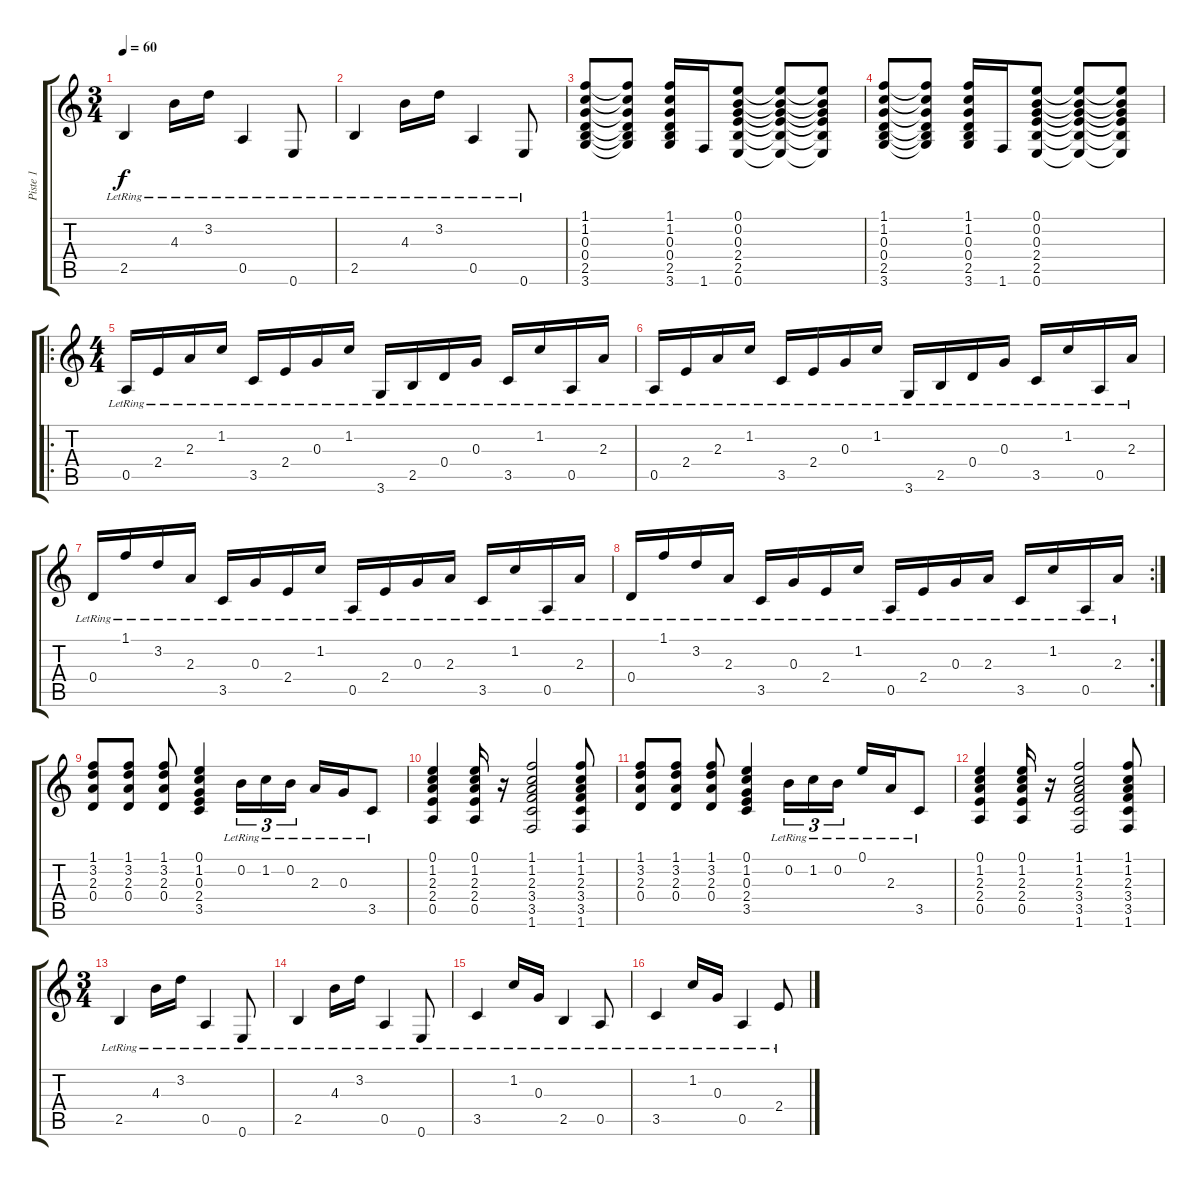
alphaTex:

\track ("Piste 1" "Piste 1") {instrument electricguitarjazz}
\staff {score tabs}
\tuning (E4 B3 G3 D3 A2 E2) {hide}
\ts (3 4)
\tempo 60
\clef g2
\ks c
2.5{lr}.4{dy f} 4.3{lr}.16 3.2{lr}.16 0.5{lr}.4 0.6{lr}.8 |
2.5{lr}.4 4.3{lr}.16 3.2{lr}.16 0.5{lr}.4 0.6{lr}.8 |
(1.1 1.2 0.3 0.4 2.5 3.6).8 (1.1{t} 1.2{t} 0.3{t} 0.4{t} 2.5{t} 3.6{t}).8 (1.1 1.2 0.3 0.4 2.5 3.6).16 1.6.16 (0.1 0.2 0.3 2.4 2.5 0.6).8 (0.1{t} 0.2{t} 0.3{t} 2.4{t} 2.5{t} 0.6{t}).8 (0.1{t} 0.2{t} 0.3{t} 2.4{t} 2.5{t} 0.6{t}).8 |
(1.1 1.2 0.3 0.4 2.5 3.6).8 (1.1{t} 1.2{t} 0.3{t} 0.4{t} 2.5{t} 3.6{t}).8 (1.1 1.2 0.3 0.4 2.5 3.6).16 1.6.16 (0.1 0.2 0.3 2.4 2.5 0.6).8 (0.1{t} 0.2{t} 0.3{t} 2.4{t} 2.5{t} 0.6{t}).8 (0.1{t} 0.2{t} 0.3{t} 2.4{t} 2.5{t} 0.6{t}).8 |
\ro
\ts (4 4)
0.5{lr}.16 2.4{lr}.16 2.3{lr}.16 1.2{lr}.16 3.5{lr}.16 2.4{lr}.16 0.3{lr}.16 1.2{lr}.16 3.6{lr}.16 2.5{lr}.16 0.4{lr}.16 0.3{lr}.16 3.5{lr}.16 1.2{lr}.16 0.5{lr}.16 2.3{lr}.16 |
0.5{lr}.16 2.4{lr}.16 2.3{lr}.16 1.2{lr}.16 3.5{lr}.16 2.4{lr}.16 0.3{lr}.16 1.2{lr}.16 3.6{lr}.16 2.5{lr}.16 0.4{lr}.16 0.3{lr}.16 3.5{lr}.16 1.2{lr}.16 0.5{lr}.16 2.3{lr}.16 |
0.4{lr}.16 1.1{lr}.16 3.2{lr}.16 2.3{lr}.16 3.5{lr}.16 0.3{lr}.16 2.4{lr}.16 1.2{lr}.16 0.5{lr}.16 2.4{lr}.16 0.3{lr}.16 2.3{lr}.16 3.5{lr}.16 1.2{lr}.16 0.5{lr}.16 2.3{lr}.16 |
\rc 2
0.4{lr}.16 1.1{lr}.16 3.2{lr}.16 2.3{lr}.16 3.5{lr}.16 0.3{lr}.16 2.4{lr}.16 1.2{lr}.16 0.5{lr}.16 2.4{lr}.16 0.3{lr}.16 2.3{lr}.16 3.5{lr}.16 1.2{lr}.16 0.5{lr}.16 2.3{lr}.16 |
(1.1 3.2 2.3 0.4).8 (1.1 3.2 2.3 0.4).8 (1.1 3.2 2.3 0.4).8 (0.1 1.2 0.3 2.4 3.5).4 0.2{lr}.16{tu (3 2)} 1.2{lr}.16{tu (3 2)} 0.2{lr}.16{tu (3 2)} 2.3{lr}.16 0.3{lr}.16 3.5{lr}.8 |
(0.1 1.2 2.3 2.4 0.5).4 (0.1 1.2 2.3 2.4 0.5).16 r.16 (1.1 1.2 2.3 3.4 3.5 1.6).2 (1.1 1.2 2.3 3.4 3.5 1.6).8 |
(1.1 3.2 2.3 0.4).8 (1.1 3.2 2.3 0.4).8 (1.1 3.2 2.3 0.4).8 (0.1 1.2 0.3 2.4 3.5).4 0.2{lr}.16{tu (3 2)} 1.2{lr}.16{tu (3 2)} 0.2{lr}.16{tu (3 2)} 0.1{lr}.16 2.3{lr}.16 3.5{lr}.8 |
(0.1 1.2 2.3 2.4 0.5).4 (0.1 1.2 2.3 2.4 0.5).16 r.16 (1.1 1.2 2.3 3.4 3.5 1.6).2 (1.1 1.2 2.3 3.4 3.5 1.6).8 |
\ts (3 4)
2.5{lr}.4 4.3{lr}.16 3.2{lr}.16 0.5{lr}.4 0.6{lr}.8 |
2.5{lr}.4 4.3{lr}.16 3.2{lr}.16 0.5{lr}.4 0.6{lr}.8 |
3.5{lr}.4 1.2{lr}.16 0.3{lr}.16 2.5{lr}.4 0.5{lr}.8 |
3.5{lr}.4 1.2{lr}.16 0.3{lr}.16 0.5{lr}.4 2.4{lr}.8
